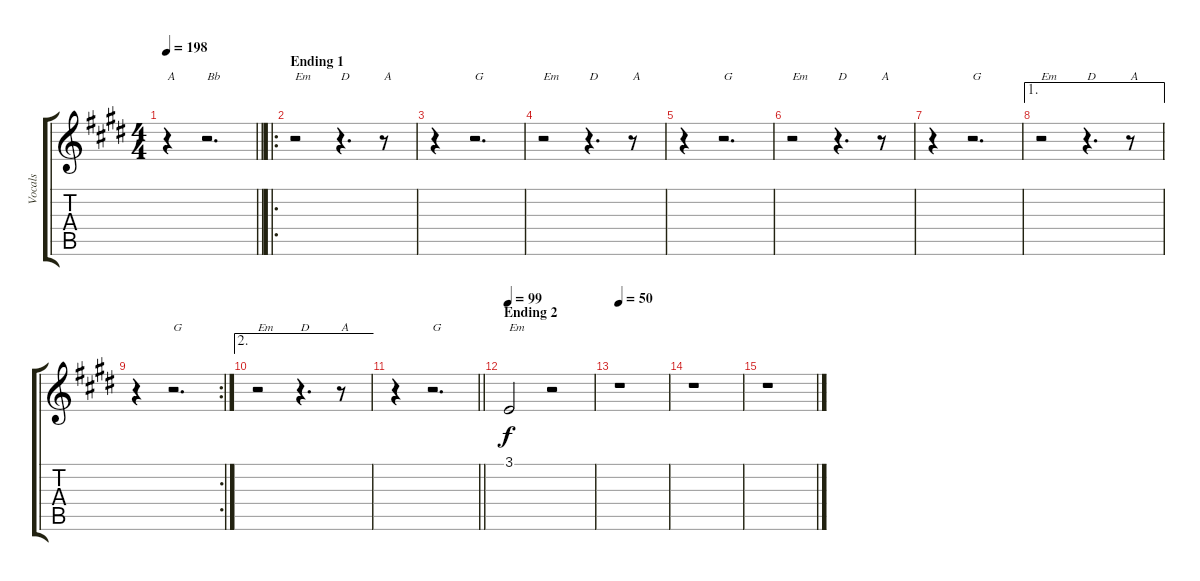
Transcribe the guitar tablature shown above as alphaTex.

\track ("Vocals" "Vocals") {instrument sopranosax}
\staff {score tabs}
\tuning (Db4 Ab3 E3 B2 Gb2 Db2) {hide}
\ts (4 4)
\tempo 198
\clef g2
\barLineRight lightlight
\ks c#minor
r.4{txt "A" dy f} r.2{d txt "Bb"} |
\ro
\section ("" "Ending 1")
r.2{txt "Em"} r.4{d txt "D"} r.8{txt "A"} |
r.4 r.2{d txt "G"} |
r.2{txt "Em"} r.4{d txt "D"} r.8{txt "A"} |
r.4 r.2{d txt "G"} |
r.2{txt "Em"} r.4{d txt "D"} r.8{txt "A"} |
r.4 r.2{d txt "G"} |
\ae 1
r.2{txt "Em"} r.4{d txt "D"} r.8{txt "A"} |
\rc 2
r.4 r.2{d txt "G"} |
\ae 2
r.2{txt "Em"} r.4{d txt "D"} r.8{txt "A"} |
\barLineRight lightlight
r.4 r.2{d txt "G"} |
\section ("" "Ending 2")
\tempo 99
3.1.2{txt "Em"} r.2 |
\tempo 50
r.1 |
r.1 |
r.1
